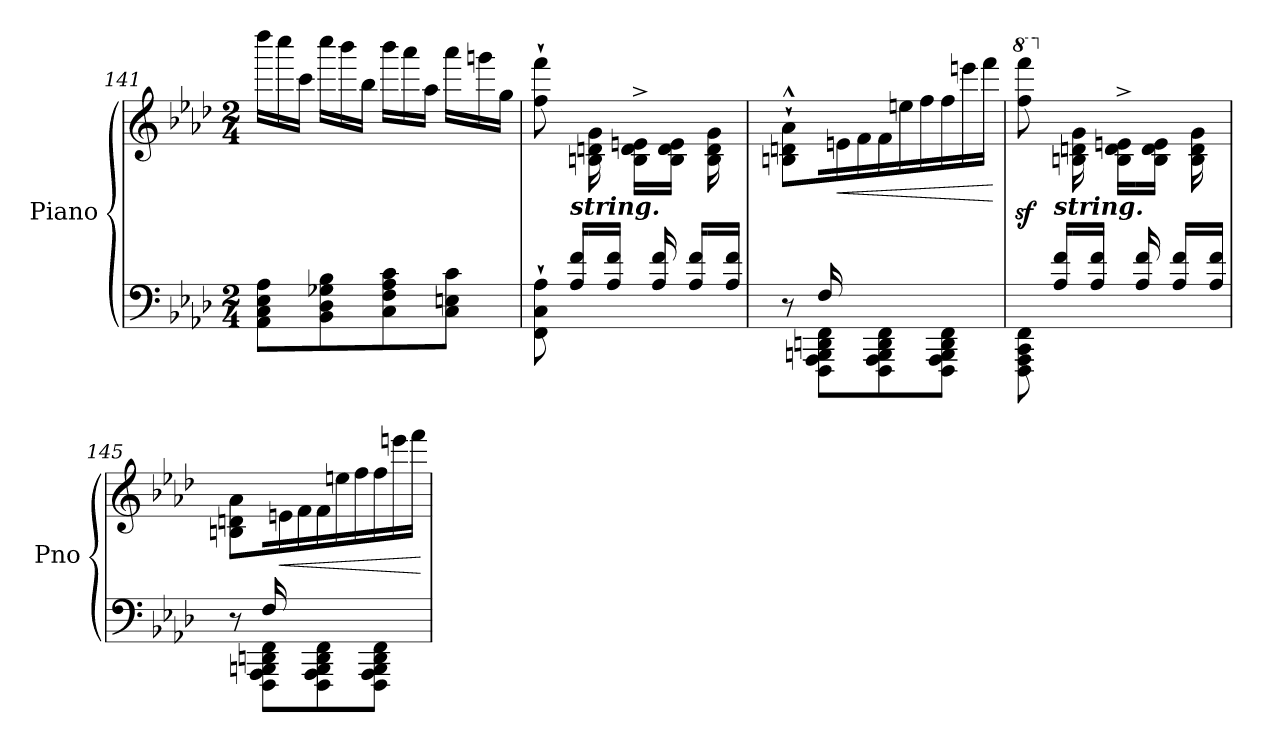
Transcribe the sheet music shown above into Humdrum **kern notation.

**kern	**kern	**dynam
*part1	*part1	*part1
*staff2	*staff1	*staff1/2
*I"Piano	*	*
*I'Pno	*	*
*clefF4	*clefG2	*
*k[b-e-a-d-]	*k[b-e-a-d-]	*
*M2/4	*M2/4	*
*	*Xtuplet	*
=141	=141	=141
8AA-\ 8C\ 8E-\ 8A-\L	24dddd-\LL	.
.	24cccc\	.
.	24ccc\JJ	.
8BB-\ 8D-\ 8G-X\ 8B-\	24cccc\LL	.
.	24bbb-\	.
.	24bb-\JJ	.
8C\ 8F\ 8A-\ 8c\	24bbb-\LL	.
.	24aaa-\	.
.	24aa-\JJ	.
8C\ 8En\ 8c\J	24aaa-\LL	.
.	24gggn\	.
.	24gg\JJ	.
=142	=142	=142
*^	*	*
8ryy	8FF\` 8C\` 8A-\`	8ff\` 8fff\`	.
*Xtuplet	*	*	*
!	!	!LO:TX:b:Bi:t=string.	!
24A-/ 24f/LL	8ryy	24ryy	.
24ryy	.	24Bn\ 24dn\ 24g\	.
24A-/ 24f/JJ	.	24ryy	.
24ryy	4ryy	24B\^ 24d\^ 24en\^LL	.
24A-/ 24f/	.	24ryy	.
24ryy	.	24B\ 24d\ 24e\JJ	.
24A-/ 24f/LL	.	24ryy	.
24ryy	.	24B\ 24d\ 24g\	.
24A-/ 24f/JJ	.	24ryy	.
=143	=143	=143	=143
8ryy	8r	8Bn\`^^ 8dn\`^^ 8a-\`^^	.
24F/LL	8FFF\ 8AAA-\ 8BBBn\ 8DDn\ 8FF\L	24ryy	.
!	!	!	!LO:HP:b
3ryy	.	24en\	<
.	.	24f\	.
.	8FFF\ 8AAA-\ 8BBB\ 8DD\ 8FF\	24f\	.
.	.	24een\	.
.	.	24ff\	.
.	8FFF\ 8AAA-\ 8BBB\ 8DD\ 8FF\J	24ff\	.
.	.	24eeen\	.
.	.	24fff\JJ	.
*v	*v	*	*
.	.	[
!!LO:LB:g=z
=144	=144	=144
*^	*	*
*	*	*8va	*
8ryy	8FFF\ 8AAA-\ 8CC\ 8FF\	8fff\z< 8ffff\z<	.
*	*	*X8va	*
!	!	!LO:TX:b:Bi:t=string.	!
24A-/ 24f/LL	8ryy	24ryy	.
24ryy	.	24Bn\ 24dn\ 24g\	.
24A-/ 24f/JJ	.	24ryy	.
24ryy	4ryy	24B\^ 24d\^ 24en\^LL	.
24A-/ 24f/	.	24ryy	.
24ryy	.	24B\ 24d\ 24e\JJ	.
24A-/ 24f/LL	.	24ryy	.
24ryy	.	24B\ 24d\ 24g\	.
24A-/ 24f/JJ	.	24ryy	.
=145	=145	=145	=145
8ryy	8r	8Bn\ 8dn\ 8a-\	.
24F/LL	8FFF\ 8AAA-\ 8BBBn\ 8DDn\ 8FF\L	24ryy	.
!	!	!	!LO:HP:b
3ryy	.	24en\	<
.	.	24f\	.
.	8FFF\ 8AAA-\ 8BBB\ 8DD\ 8FF\	24f\	.
.	.	24een\	.
.	.	24ff\	.
.	8FFF\ 8AAA-\ 8BBB\ 8DD\ 8FF\J	24ff\	.
.	.	24eeen\	.
.	.	24fff\JJ	.
*v	*v	*	*
.	.	[
=	=	=
*-	*-	*-
